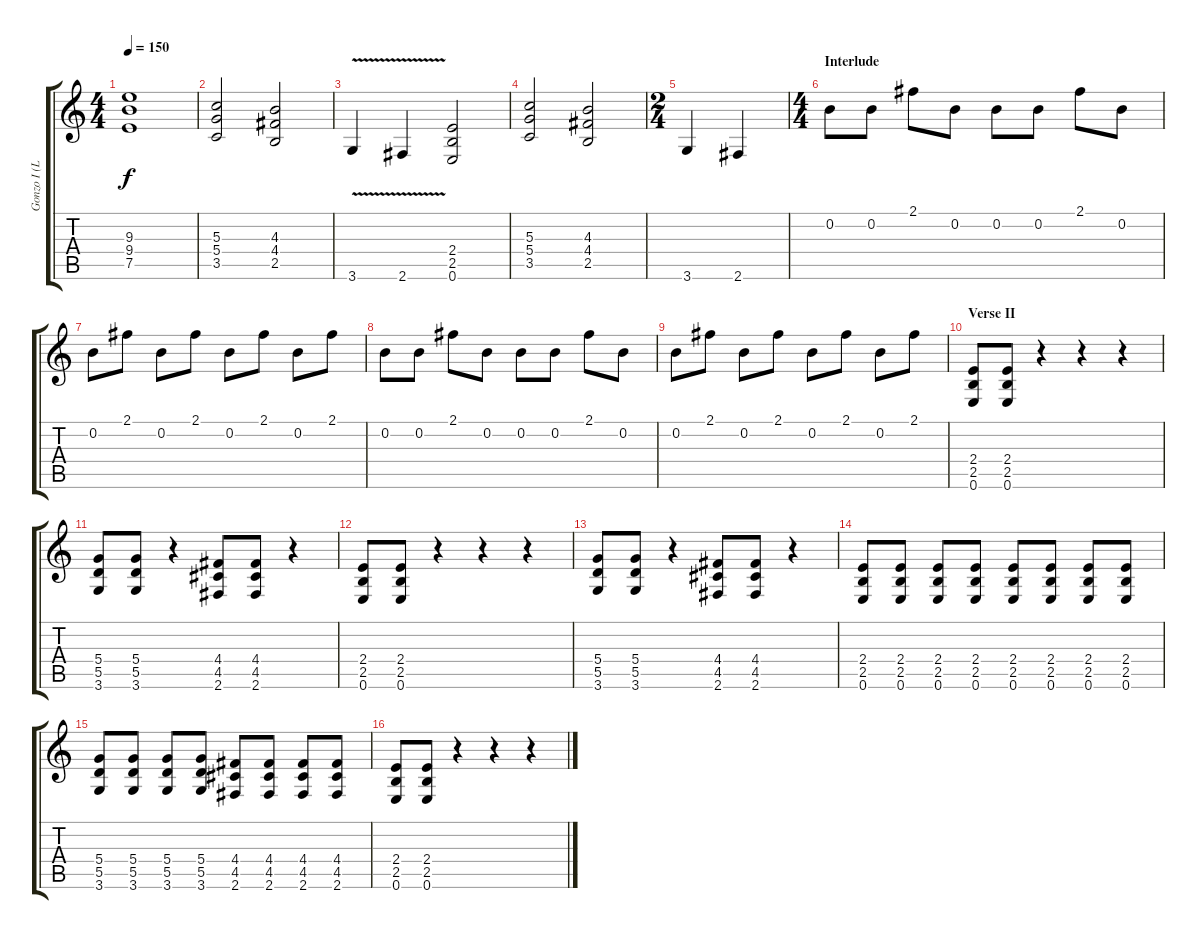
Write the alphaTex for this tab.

\track ("Gonzo I (Live)" "Gonzo I (L") {instrument overdrivenguitar}
\staff {score tabs}
\tuning (E4 B3 G3 D3 A2 E2) {hide}
\ts (4 4)
\tempo 150
\clef g2
\ks c
(9.3 9.4 7.5).1{dy f} |
(5.3 5.4 3.5).2 (4.3 4.4 2.5).2 |
3.6{v}.4 2.6{v}.4 (2.4 2.5 0.6).2 |
(5.3 5.4 3.5).2 (4.3 4.4 2.5).2 |
\ts (2 4)
3.6.4 2.6.4 |
\ts (4 4)
\section ("" "Interlude")
0.2.8 0.2.8 2.1.8 0.2.8 0.2.8 0.2.8 2.1.8 0.2.8 |
0.2.8 2.1.8 0.2.8 2.1.8 0.2.8 2.1.8 0.2.8 2.1.8 |
0.2.8 0.2.8 2.1.8 0.2.8 0.2.8 0.2.8 2.1.8 0.2.8 |
0.2.8 2.1.8 0.2.8 2.1.8 0.2.8 2.1.8 0.2.8 2.1.8 |
\section ("" "Verse II")
(2.4 2.5 0.6).8 (2.4 2.5 0.6).8 r.4 r.4 r.4 |
(5.4 5.5 3.6).8 (5.4 5.5 3.6).8 r.4 (4.4 4.5 2.6).8 (4.4 4.5 2.6).8 r.4 |
(2.4 2.5 0.6).8 (2.4 2.5 0.6).8 r.4 r.4 r.4 |
(5.4 5.5 3.6).8 (5.4 5.5 3.6).8 r.4 (4.4 4.5 2.6).8 (4.4 4.5 2.6).8 r.4 |
(2.4 2.5 0.6).8 (2.4 2.5 0.6).8 (2.4 2.5 0.6).8 (2.4 2.5 0.6).8 (2.4 2.5 0.6).8 (2.4 2.5 0.6).8 (2.4 2.5 0.6).8 (2.4 2.5 0.6).8 |
(5.4 5.5 3.6).8 (5.4 5.5 3.6).8 (5.4 5.5 3.6).8 (5.4 5.5 3.6).8 (4.4 4.5 2.6).8 (4.4 4.5 2.6).8 (4.4 4.5 2.6).8 (4.4 4.5 2.6).8 |
(2.4 2.5 0.6).8 (2.4 2.5 0.6).8 r.4 r.4 r.4
